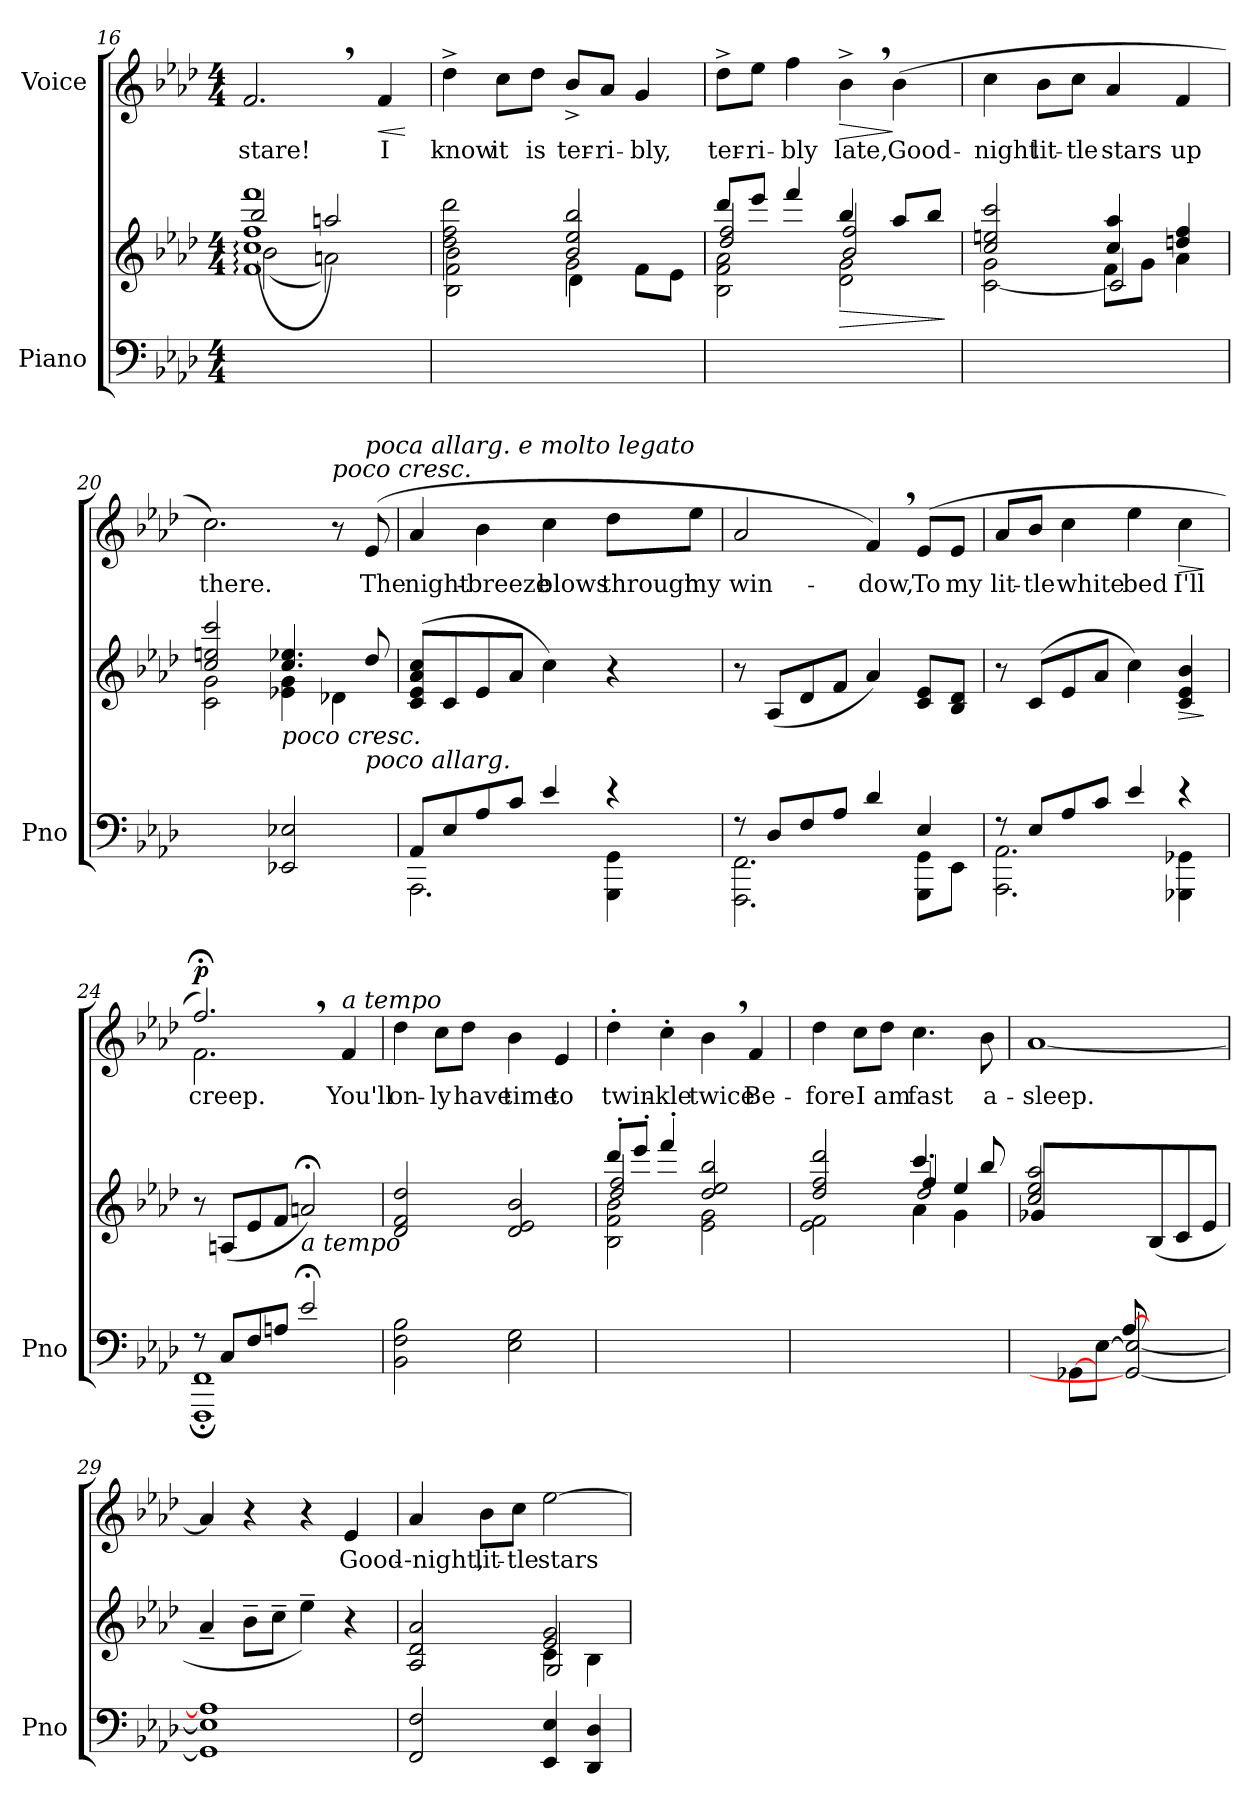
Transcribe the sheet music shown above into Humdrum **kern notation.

**kern	**kern	**dynam	**kern	**text	**dynam
*part2	*part2	*part2	*part1	*part1	*part1
*staff3	*staff2	*staff2/3	*staff1	*staff1	*staff1
*I"Piano	*	*	*I"Voice	*	*
*I'Pno	*	*	*	*	*
*clefF4	*clefG2	*	*clefG2	*	*
*k[b-e-a-d-]	*k[b-e-a-d-]	*	*k[b-e-a-d-]	*	*
*M4/4	*M4/4	*	*M4/4	*	*
=16	=16	=16	=16	=16	=16
*	*^	*	*	*	*
*	*	*^	*	*	*	*
*	*	*	*^	*	*	*	*
!	!	!	!	!	!	!	!LO:LY:b	!
1ryy	1ff 1fff	(2bb-/	1f: 1cc:	(2b-\	.	2.f,/	stare!	.
.	.	2aan/)	.	2an\)	.	.	.	.
!	!	!	!	!	!	!	!LO:LY:b	!LO:HP:b
.	.	.	.	.	.	4f/	I	<
*	*v	*v	*v	*v	*	*	*	*
.	.	.	.	.	[
!!LO:LB:g=z
=17	=17	=17	=17	=17	=17
*	*^	*	*	*	*
*	*	*^	*	*	*	*
!	!	!	!	!	!	!LO:LY:b	!
1ryy	2dd-\ 2ff\ 2ddd-\	2ryy	2B-\ 2f\ 2b-\	.	4dd-^\	know	.
!	!	!	!	!	!	!LO:LY:b	!
.	.	.	.	.	8cc\L	it	.
!	!	!	!	!	!	!LO:LY:b	!
.	.	.	.	.	8dd-\J	is	.
!	!	!	!	!	!	!LO:LY:b	!
.	2b-/ 2ee-/ 2bb-/	2g\	4d-\	.	8b-^/L	ter-	.
!	!	!	!	!	!	!LO:LY:b	!
.	.	.	.	.	8a-/J	-ri-	.
!	!	!	!	!	!	!LO:LY:b	!
.	.	.	8f\L	.	4g/	-bly,	.
.	.	.	8e-\J	.	.	.	.
=18	=18	=18	=18	=18	=18	=18	=18
!	!	!	!	!	!	!LO:LY:b	!
1ryy	8ddd-/L	2dd-/ 2ff/	2B-\ 2f\ 2a-\	.	8dd-^\L	ter-	.
!	!	!	!	!	!	!LO:LY:b	!
.	8eee-/J	.	.	.	8ee-\J	-ri-	.
!	!	!	!	!	!	!LO:LY:b	!
.	4fff/	.	.	.	4ff\	-bly	.
!	!	!	!	!LO:HP:b	!	!LO:LY:b	!LO:HP:b
.	4bb-/	2b-/ 2ff/	2d-\ 2g\	>	4b-^,\	late,	>
!	!	!	!	!	!	!LO:LY:b	!
.	8aa-/L	.	.	.	(4b-\	Good-	]
.	8bb-/J	.	.	.	.	.	.
*	*v	*v	*v	*	*	*	*
.	.	]	.	.	.
=19	=19	=19	=19	=19	=19
*	*^	*	*	*	*
*	*	*^	*	*	*	*
!	!	!	!	!	!	!LO:LY:b	!
2ryy	2cc/ 2een/ 2ccc/	[2c\ 2g\	2ryy	.	4cc\	-night	.
!	!	!	!	!	!	!LO:LY:b	!
.	.	.	.	.	8b-\L	lit-	.
!	!	!	!	!	!	!LO:LY:b	!
.	.	.	.	.	8cc\J	-tle	.
!	!	!	!	!	!	!LO:LY:b	!
2ryy	4cc/ 4aa-/	2c/]	8f\L	.	4a-/	stars	.
.	.	.	8g\J	.	.	.	.
!	!	!	!	!	!	!LO:LY:b	!
.	4ddn/ 4ff/	.	4a-\	.	4f/	up	.
!!LO:LB:g=z
=20	=20	=20	=20	=20	=20	=20	=20
!	!	!	!	!	!	!LO:LY:b	!
2ryy	2cc/ 2een/ 2ccc/	2ryy	2c\ 2g\	.	2.cc\)	there.	.
!	!LO:TX:b:i:t=poco cresc.	!	!	!	!	!	!
2EE-X/ 2E-X/	4.cc/ 4.ee-X/	4e-X\ 4g\	2ryy	.	.	.	.
!	!	!	!	!	!LO:TX:a:i:t=poco cresc.	!	!
.	.	4d-X\	.	.	8r	.	.
!	!	!	!	!	!LO:TX:a:i:t=poca allarg. e molto legato	!	!
!	!LO:TX:b:i:t=poco allarg.	!	!	!	!	!	!
!	!	!	!	!	!	!LO:LY:b	!
.	8dd-/	.	.	.	(8e-/	The	.
*	*v	*v	*v	*	*	*	*
=21	=21	=21	=21	=21	=21
*^	*	*	*	*	*
!	!	!	!	!	!LO:LY:b	!
8AA-/L	2.AAA-\	(8c/ 8e-/ 8a-/ 8cc/L	.	4a-/	night-	.
8E-/	.	8c/	.	.	.	.
!	!	!	!	!	!LO:LY:b	!
8A-/	.	8e-/	.	4b-\	-breeze	.
8c/J	.	8a-/J	.	.	.	.
!	!	!	!	!	!LO:LY:b	!
4e-/	.	4cc\)	.	4cc\	blows	.
!	!	!	!	!	!LO:LY:b	!
4r	4GGG\ 4GG\	4r	.	8dd-\L	through	.
!	!	!	!	!	!LO:LY:b	!
.	.	.	.	8ee-\J	my	.
=22	=22	=22	=22	=22	=22	=22
!	!	!	!	!	!LO:LY:b	!
8r	2.FFF\ 2.FF\	8r	.	2a-/	win-	.
8D-/L	.	(8A-/L	.	.	.	.
8F/	.	8d-/	.	.	.	.
8A-/J	.	8f/J	.	.	.	.
!	!	!	!	!	!LO:LY:b	!
4d-/	.	4a-/)	.	4f,/)	-dow,	.
!	!	!	!	!	!LO:LY:b	!
4E-/	8GGG\ 8GG\L	8c/ 8e-/L	.	(8e-/L	To	.
!	!	!	!	!	!LO:LY:b	!
.	8EE-\J	8B-/ 8d-/J	.	8e-/J	my	.
!!LO:PB:g=z
=23	=23	=23	=23	=23	=23	=23
!	!	!	!	!	!LO:LY:b	!
8r	2.AAA-\ 2.AA-\	8r	.	8a-/L	lit-	.
!	!	!	!	!	!LO:LY:b	!
8E-/L	.	(8c/L	.	8b-/J	-tle	.
!	!	!	!	!	!LO:LY:b	!
8A-/	.	8e-/	.	4cc\	white	.
8c/J	.	8a-/J	.	.	.	.
!	!	!	!	!	!LO:LY:b	!
4e-/	.	4cc\)	.	4ee-\	bed	.
!	!	!	!LO:HP:b	!	!LO:LY:b	!LO:HP:b
4r	4GGG-X\ 4GG-X\	4c/ 4e-/ 4b-/	>	4cc\	I'll	>
*v	*v	*	*	*	*	*
.	.	]	.	.	]
=24	=24	=24	=24	=24	=24
*^	*	*	*	*	*
!	!	!	!	!	!LO:LY:b	!LO:DY:a
*	*	*	*	*^	*	*
8r	1FFF; 1FF;	8r	.	2.ff;<,/)	2.f\	creep.	p
8C/L	.	(8An/L	.	.	.	.	.
8F/	.	8e-/	.	.	.	.	.
8An/J	.	8f/J	.	.	.	.	.
!	!	!LO:TX:b:i:t=a tempo	!	!	!	!	!
2e-;</	.	2an;</)	.	.	.	.	.
!	!	!	!	!LO:TX:a:i:t=a tempo	!	!	!
!	!	!	!	!	!	!LO:LY:b	!
.	.	.	.	4f/	4ryy	You'll	.
*v	*v	*	*	*	*	*	*
=25	=25	=25	=25	=25	=25	=25
!	!	!	!	!	!LO:LY:b	!
*	*	*	*v	*v	*	*
2BB-\ 2F\ 2B-\	2d-/ 2f/ 2dd-/	.	4dd-\	on-	.
!	!	!	!	!LO:LY:b	!
.	.	.	8cc\L	-ly	.
!	!	!	!	!LO:LY:b	!
.	.	.	8dd-\J	have	.
!	!	!	!	!LO:LY:b	!
2E-\ 2G\	2d-/ 2e-/ 2b-/	.	4b-\	time	.
!	!	!	!	!LO:LY:b	!
.	.	.	4e-/	to	.
!!LO:PB:g=z
=26	=26	=26	=26	=26	=26
*	*^	*	*	*	*
*	*	*^	*	*	*	*
!	!	!	!	!	!	!LO:LY:b	!
1ryy	8ddd-'/L	2dd-/ 2ff/	2B-\ 2f\ 2b-\	.	4dd-'\	twin-	.
.	8eee-'/J	.	.	.	.	.	.
!	!	!	!	!	!	!LO:LY:b	!
.	4fff'/	.	.	.	4cc'\	-kle	.
!	!	!	!	!	!	!LO:LY:b	!
.	2dd-/ 2ee-/ 2bb-/	2ryy	2e-\ 2g\	.	4b-,\	twice	.
!	!	!	!	!	!	!LO:LY:b	!
.	.	.	.	.	4f/	Be-	.
=27	=27	=27	=27	=27	=27	=27	=27
*	*	*	*^	*	*	*	*
!	!	!	!	!	!	!	!LO:LY:b	!
1ryy	2dd-/ 2ff/ 2ddd-/	2ryy	2ryy	2e-\ 2f\	.	4dd-\	-fore	.
!	!	!	!	!	!	!	!LO:LY:b	!
.	.	.	.	.	.	8cc\L	I	.
!	!	!	!	!	!	!	!LO:LY:b	!
.	.	.	.	.	.	8dd-\J	am	.
!	!	!	!	!	!	!	!LO:LY:b	!
.	4.ccc/	4ff/	2dd-/	4a-\	.	4.cc\	fast	.
.	.	4ee-/	.	4g\	.	.	.	.
!	!	!	!	!	!	!	!LO:LY:b	!
.	8bb-/	.	.	.	.	8b-\	a-	.
*	*	*v	*v	*v	*	*	*	*
=28	=28	=28	=28	=28	=28	=28
*^	*	*	*	*	*	*
!	!	!	!	!	!	!LO:LY:b	!
4ryy	2ryy	2cc/ 2ee-/ 2aa-/	4g-X\	.	[1a-	-sleep.	.
[<8GG-X\L	.	.	4.ryy	.	.	.	.
[<8E-\J	.	.	.	.	.	.	.
[8A-/L	2GG-/_ 2E-/_	2ryy	.	.	.	.	.
4.ryy	.	.	(8B-/	.	.	.	.
.	.	.	8c/	.	.	.	.
.	.	.	8e-/J	.	.	.	.
*	*	*v	*v	*	*	*	*
=29	=29	=29	=29	=29	=29	=29
1E-] 1A-]	1GG-]	4a-~/	.	4a-/]	.	.
.	.	8b-~\L	.	4r	.	.
.	.	8cc~\J	.	.	.	.
.	.	4ee-~\)	.	4r	.	.
!	!	!	!	!	!LO:LY:b	!
.	.	4r	.	4e-/	Good-	.
!!LO:LB:g=z
=30	=30	=30	=30	=30	=30	=30
*	*	*^	*	*	*	*
*	*	*	*^	*	*	*	*
!	!	!	!	!	!	!	!LO:LY:b	!
2ryy	2FF/ 2F/	2A-/ 2d-/ 2a-/	2ryy	2ryy	.	4a-/	--night,	.
!	!	!	!	!	!	!	!LO:LY:b	!
.	.	.	.	.	.	8b-\L	lit-	.
!	!	!	!	!	!	!	!LO:LY:b	!
.	.	.	.	.	.	8cc\J	-tle	.
!	!	!	!	!	!	!	!LO:LY:b	!
2ryy	4EE-/ 4E-/	2e-/ 2g/	4c\	2G/	.	[2ee-\	stars	.
.	4DD-/ 4D-/	.	4B-\	.	.	.	.	.
*v	*v	*	*	*	*	*	*	*
*	*v	*v	*v	*	*	*	*
=	=	=	=	=	=
*-	*-	*-	*-	*-	*-
